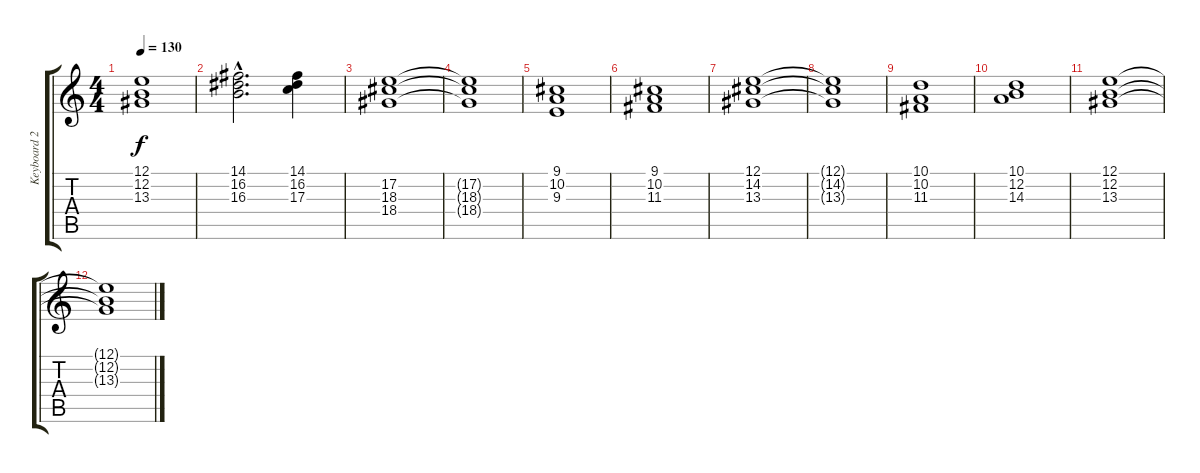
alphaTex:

\track ("Keyboard 2." "Keyboard 2") {instrument choiraahs}
\staff {score tabs}
\tuning (E4 B3 G3 D3 A2 E2) {hide}
\ts (4 4)
\tempo 130
\clef g2
\ks c
(12.1 12.2 13.3).1{dy f} |
(14.1{hac} 16.2{hac} 16.3{hac}).2{d} (14.1 16.2 17.3).4 |
(17.2 18.3 18.4).1 |
(17.2{t} 18.3{t} 18.4{t}).1 |
(9.1 10.2 9.3).1{volume 13} |
(9.1 10.2 11.3).1{volume 11} |
(12.1 14.2 13.3).1{volume 10} |
(12.1{t} 14.2{t} 13.3{t}).1 |
(10.1 10.2 11.3).1{volume 6} |
(10.1 12.2 14.3).1{volume 5} |
(12.1 12.2 13.3).1{volume 3} |
(12.1{t} 12.2{t} 13.3{t}).1
